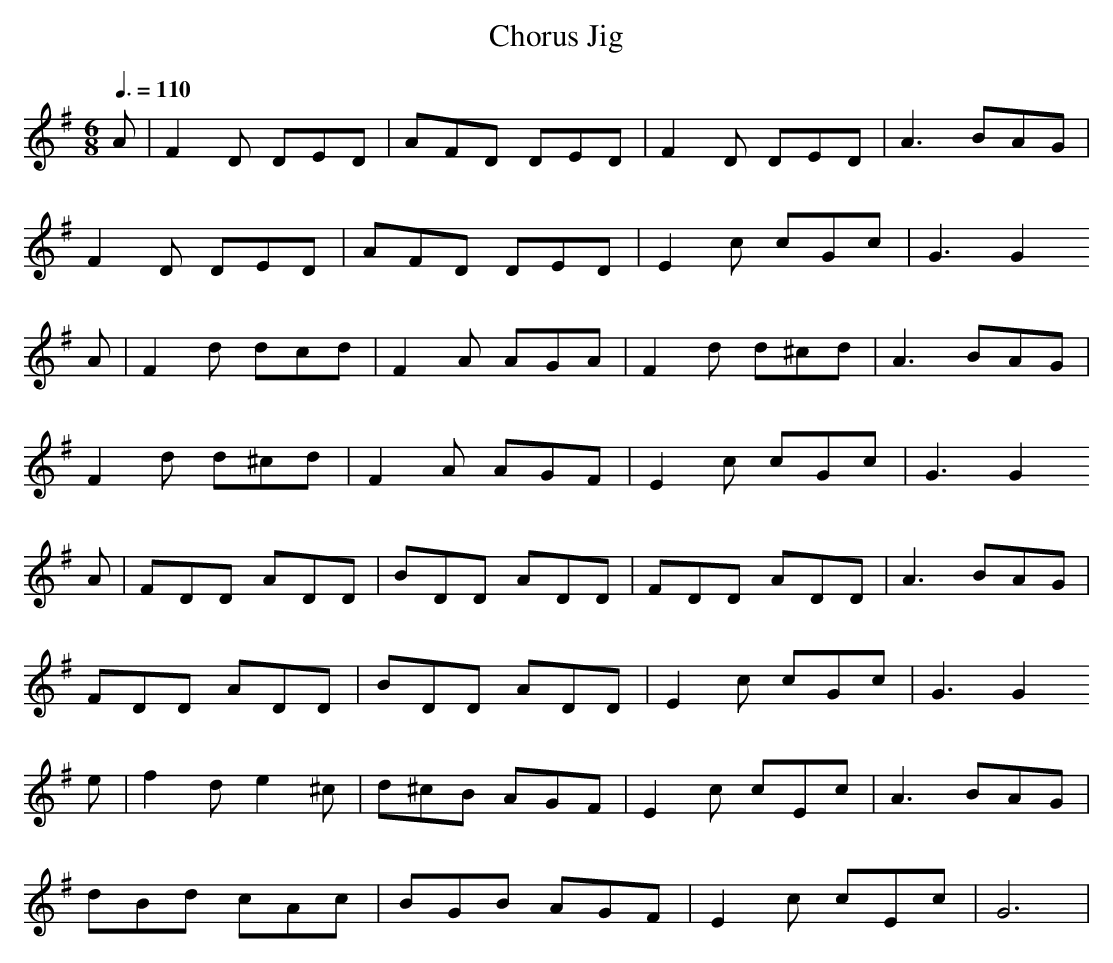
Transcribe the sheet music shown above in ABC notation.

X:1
T:Chorus Jig
M:6/8
L:1/8
Q:3/8=110
K:G
A | F2D DED | AFD DED | F2D DED | A3 BAG |
F2D DED | AFD DED | E2c cGc | G3 G2
A | F2d dcd | F2A AGA | F2d d^cd | A3 BAG |
F2d d^cd |F2A AGF | E2c cGc | G3 G2
A | FDD ADD | BDD ADD | FDD ADD | A3 BAG |
FDD ADD | BDD ADD | E2c cGc | G3 G2
e | f2d e2^c |d^cB AGF | E2c cEc | A3 BAG |
dBd cAc | BGB AGF | E2c cEc | G6 |
